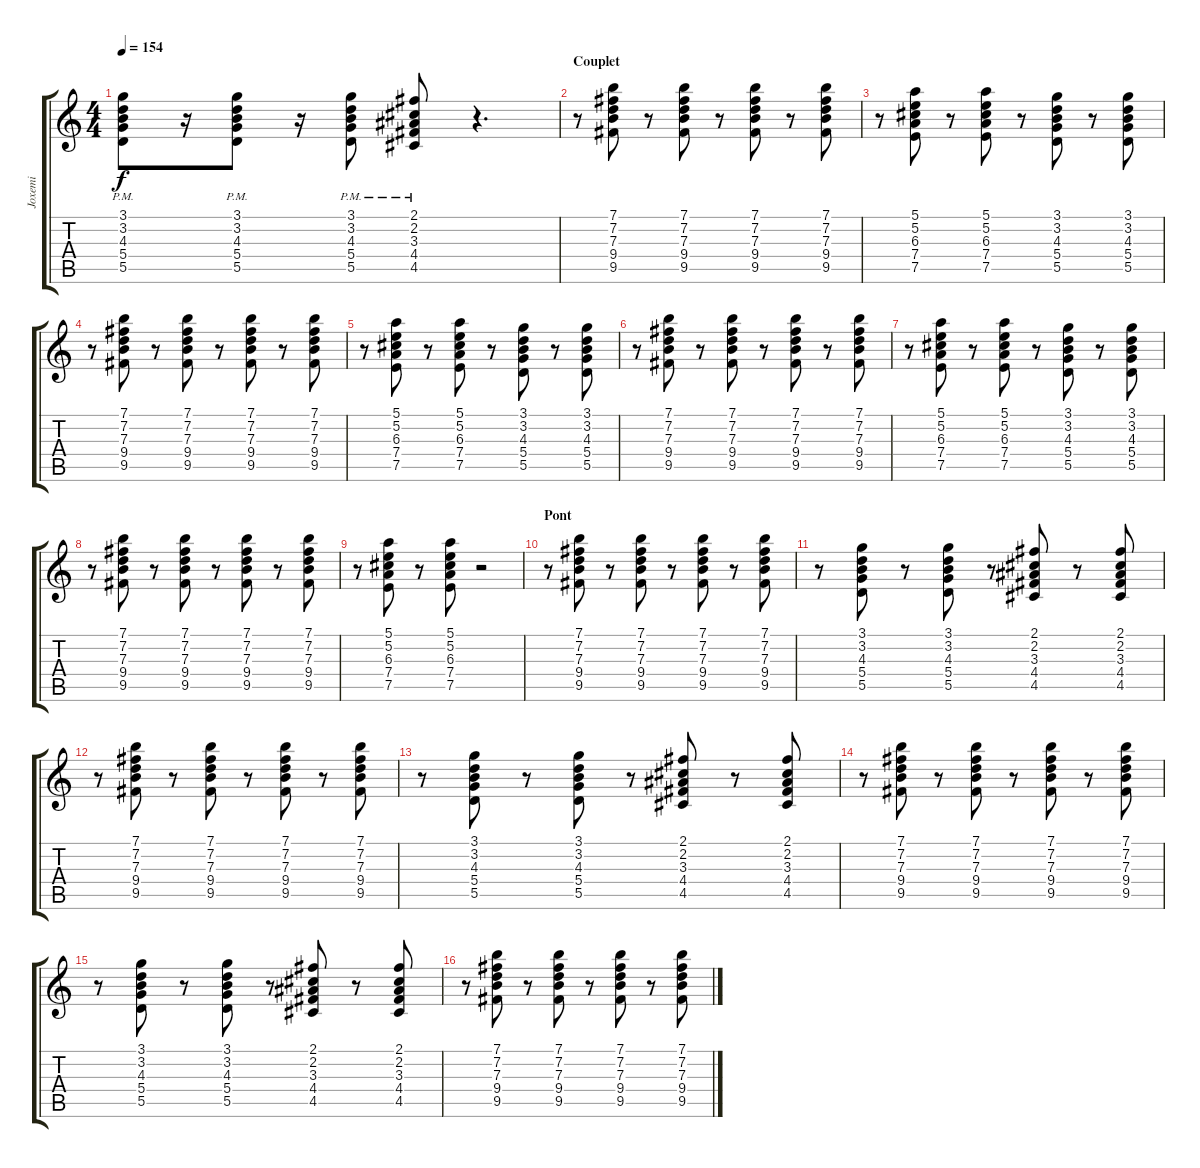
\track ("Joxemi" "Joxemi") {instrument distortionguitar}
\staff {score tabs}
\tuning (E4 B3 G3 D3 A2 E2) {hide}
\ts (4 4)
\tempo 154
\clef g2
\ks c
(3.1 3.2{pm} 4.3 5.4 5.5).8{dy f} r.16 (3.1 3.2{pm} 4.3 5.4 5.5).8 r.16 (3.1 3.2{pm} 4.3 5.4 5.5).8 (2.1 2.2{pm} 3.3 4.4 4.5).8 r.4{d} |
\section ("" "Couplet")
r.8 (7.1 7.2 7.3 9.4 9.5).8 r.8 (7.1 7.2 7.3 9.4 9.5).8 r.8 (7.1 7.2 7.3 9.4 9.5).8 r.8 (7.1 7.2 7.3 9.4 9.5).8 |
r.8 (5.1 5.2 6.3 7.4 7.5).8 r.8 (5.1 5.2 6.3 7.4 7.5).8 r.8 (3.1 3.2 4.3 5.4 5.5).8 r.8 (3.1 3.2 4.3 5.4 5.5).8 |
r.8 (7.1 7.2 7.3 9.4 9.5).8 r.8 (7.1 7.2 7.3 9.4 9.5).8 r.8 (7.1 7.2 7.3 9.4 9.5).8 r.8 (7.1 7.2 7.3 9.4 9.5).8 |
r.8 (5.1 5.2 6.3 7.4 7.5).8 r.8 (5.1 5.2 6.3 7.4 7.5).8 r.8 (3.1 3.2 4.3 5.4 5.5).8 r.8 (3.1 3.2 4.3 5.4 5.5).8 |
r.8 (7.1 7.2 7.3 9.4 9.5).8 r.8 (7.1 7.2 7.3 9.4 9.5).8 r.8 (7.1 7.2 7.3 9.4 9.5).8 r.8 (7.1 7.2 7.3 9.4 9.5).8 |
r.8 (5.1 5.2 6.3 7.4 7.5).8 r.8 (5.1 5.2 6.3 7.4 7.5).8 r.8 (3.1 3.2 4.3 5.4 5.5).8 r.8 (3.1 3.2 4.3 5.4 5.5).8 |
r.8 (7.1 7.2 7.3 9.4 9.5).8 r.8 (7.1 7.2 7.3 9.4 9.5).8 r.8 (7.1 7.2 7.3 9.4 9.5).8 r.8 (7.1 7.2 7.3 9.4 9.5).8 |
r.8 (5.1 5.2 6.3 7.4 7.5).8 r.8 (5.1 5.2 6.3 7.4 7.5).8 r.2 |
\section ("" "Pont")
r.8 (7.1 7.2 7.3 9.4 9.5).8 r.8 (7.1 7.2 7.3 9.4 9.5).8 r.8 (7.1 7.2 7.3 9.4 9.5).8 r.8 (7.1 7.2 7.3 9.4 9.5).8 |
r.8 (3.1 3.2 4.3 5.4 5.5).8 r.8 (3.1 3.2 4.3 5.4 5.5).8 r.8 (2.1 2.2 3.3 4.4 4.5).8 r.8 (2.1 2.2 3.3 4.4 4.5).8 |
r.8 (7.1 7.2 7.3 9.4 9.5).8 r.8 (7.1 7.2 7.3 9.4 9.5).8 r.8 (7.1 7.2 7.3 9.4 9.5).8 r.8 (7.1 7.2 7.3 9.4 9.5).8 |
r.8 (3.1 3.2 4.3 5.4 5.5).8 r.8 (3.1 3.2 4.3 5.4 5.5).8 r.8 (2.1 2.2 3.3 4.4 4.5).8 r.8 (2.1 2.2 3.3 4.4 4.5).8 |
r.8 (7.1 7.2 7.3 9.4 9.5).8 r.8 (7.1 7.2 7.3 9.4 9.5).8 r.8 (7.1 7.2 7.3 9.4 9.5).8 r.8 (7.1 7.2 7.3 9.4 9.5).8 |
r.8 (3.1 3.2 4.3 5.4 5.5).8 r.8 (3.1 3.2 4.3 5.4 5.5).8 r.8 (2.1 2.2 3.3 4.4 4.5).8 r.8 (2.1 2.2 3.3 4.4 4.5).8 |
r.8 (7.1 7.2 7.3 9.4 9.5).8 r.8 (7.1 7.2 7.3 9.4 9.5).8 r.8 (7.1 7.2 7.3 9.4 9.5).8 r.8 (7.1 7.2 7.3 9.4 9.5).8
